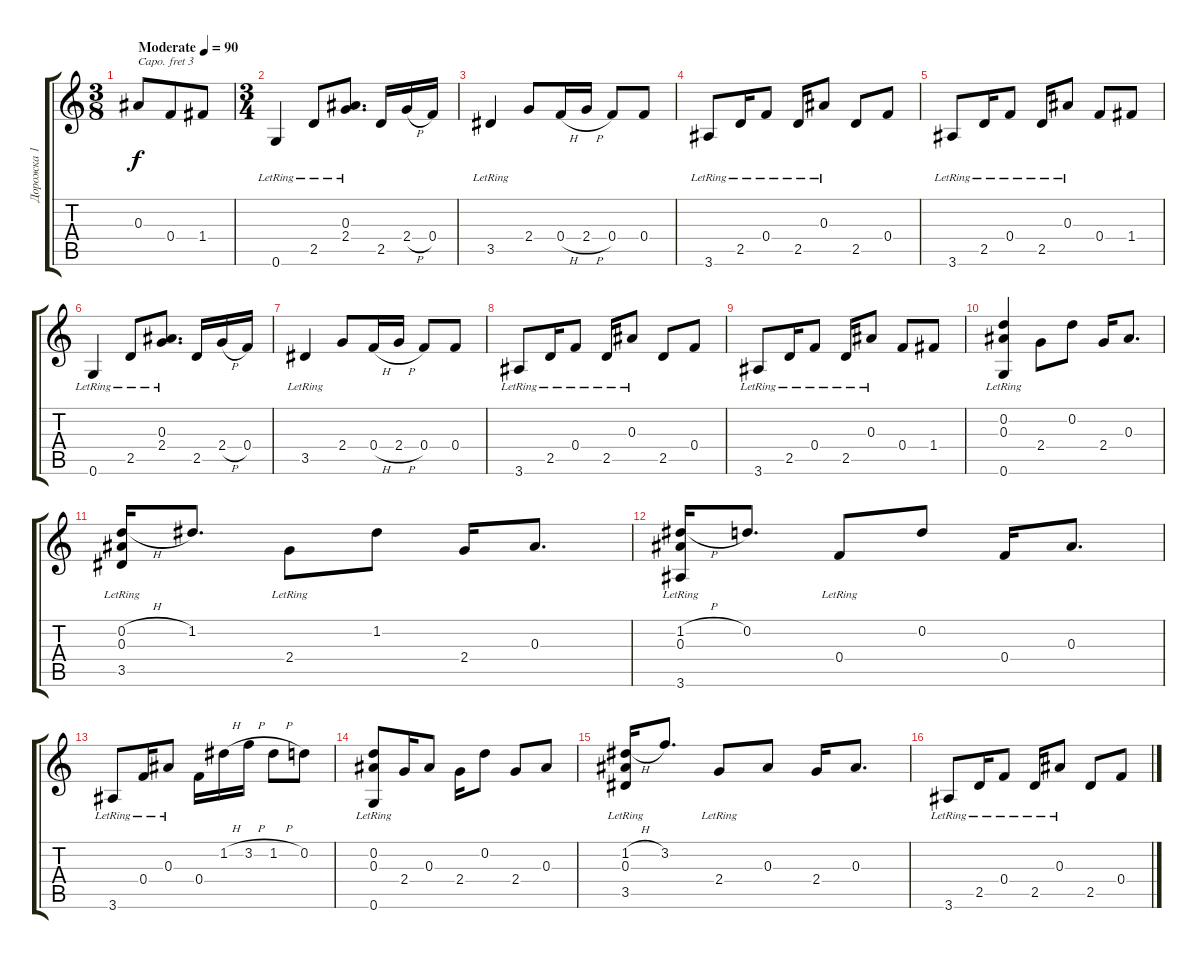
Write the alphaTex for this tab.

\track ("Дорожка 1" "Дорожка 1") {instrument acousticguitarsteel}
\staff {score tabs}
\capo 3
\tuning (E4 B3 G3 D3 A2 E2) {hide}
\ts (3 8)
\tempo (90 "Moderate")
\clef g2
\ks c
0.3.8{dy f instrument acousticguitarsteel} 0.4.8 1.4.8 |
\ts (3 4)
0.6{lr}.4 2.5{lr}.8 (0.3{lr} 2.4{lr}).8{d} 2.5.16 2.4{h}.16 0.4.16 |
3.5{lr}.4 2.4.8 0.4{h}.16 2.4{h}.16 0.4.8 0.4.8 |
3.6{lr}.8 2.5{lr}.16 0.4{lr}.8 2.5{lr}.16 0.3{lr}.8 2.5.8 0.4.8 |
3.6{lr}.8 2.5{lr}.16 0.4{lr}.8 2.5{lr}.16 0.3{lr}.8 0.4.8 1.4.8 |
0.6{lr}.4 2.5{lr}.8 (0.3{lr} 2.4{lr}).8{d} 2.5.16 2.4{h}.16 0.4.16 |
3.5{lr}.4 2.4.8 0.4{h}.16 2.4{h}.16 0.4.8 0.4.8 |
3.6{lr}.8 2.5{lr}.16 0.4{lr}.8 2.5{lr}.16 0.3{lr}.8 2.5.8 0.4.8 |
3.6{lr}.8 2.5{lr}.16 0.4{lr}.8 2.5{lr}.16 0.3{lr}.8 0.4.8 1.4.8 |
(0.2{lr} 0.3{lr} 0.6{lr}).4 2.4.8 0.2.8 2.4.16 0.3.8{d} |
(0.2{h} 0.3 3.5{lr}).16 1.2.8{d} 2.4{lr}.8 1.2.8 2.4.16 0.3.8{d} |
(1.2{h} 0.3 3.6{lr}).16 0.2.8{d} 0.4{lr}.8 0.2.8 0.4.16 0.3.8{d} |
3.6{lr}.8 0.4{lr}.16 0.3{lr}.8 0.4.16 1.2{h}.16 3.2{h}.16 1.2{h}.8 0.2.8 |
(0.2{lr} 0.3{lr} 0.6{lr}).8 2.4.16 0.3.8 2.4.16 0.2.8 2.4.8 0.3.8 |
(1.2{h} 0.3 3.5{lr}).16 3.2.8{d} 2.4{lr}.8 0.3.8 2.4.16 0.3.8{d} |
3.6{lr}.8 2.5{lr}.16 0.4{lr}.8 2.5{lr}.16 0.3{lr}.8 2.5.8 0.4.8
